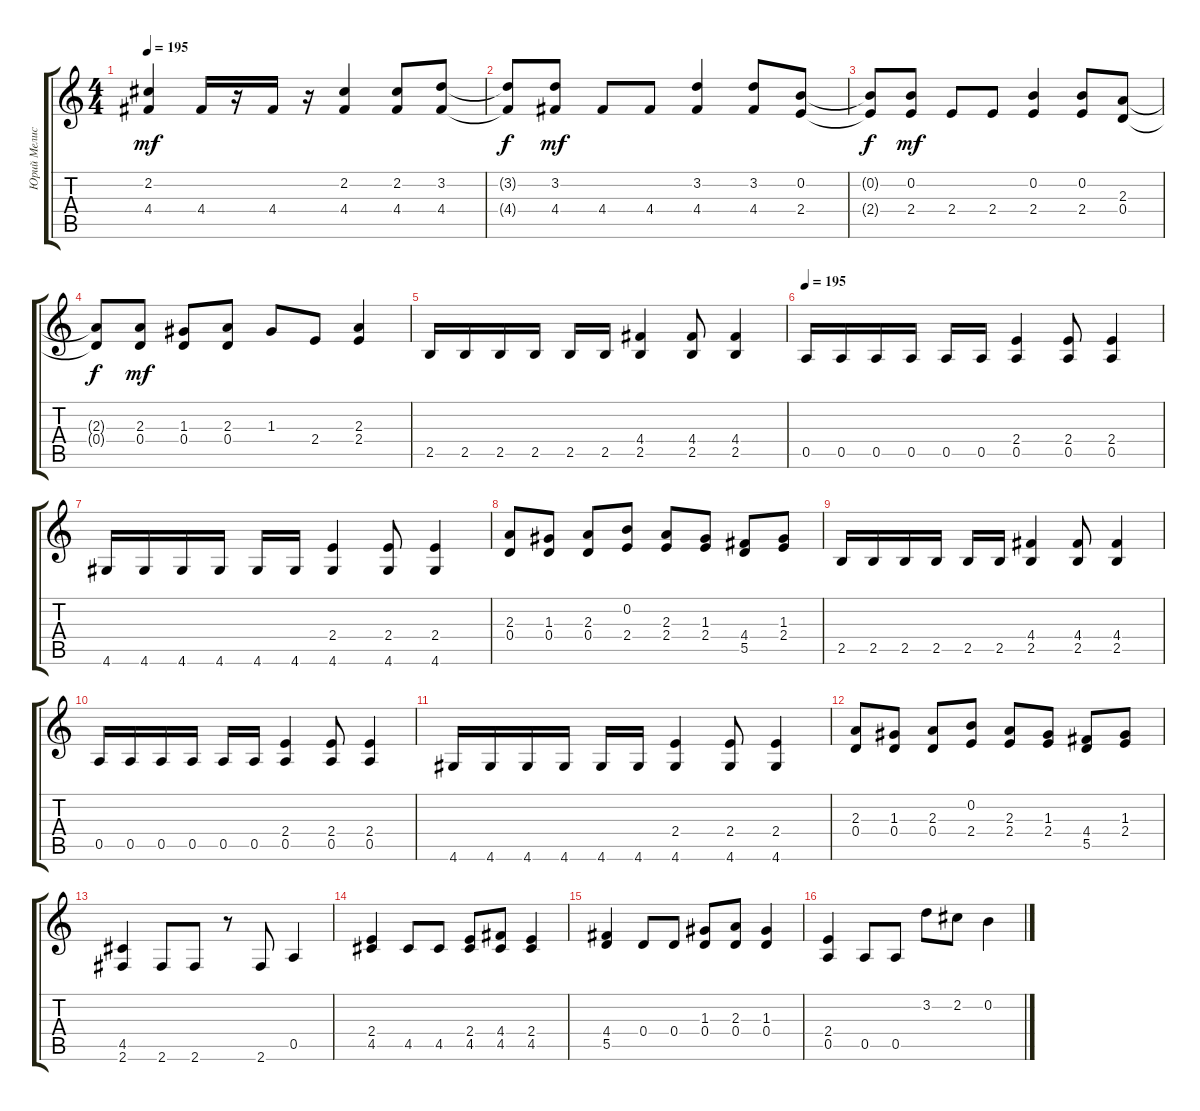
\track ("Юрий Мелисов" "Юрий Мелис") {instrument distortionguitar}
\staff {score tabs}
\tuning (E4 B3 G3 D3 A2 E2) {hide}
\ts (4 4)
\tempo 195
\clef g2
\ks c
(2.2 4.4).4{dy mf} 4.4.16 r.16 4.4.16 r.16 (2.2 4.4).4 (2.2 4.4).8 (3.2 4.4).8 |
(3.2{t} 4.4{t}).8{dy f} (3.2 4.4).8{dy mf} 4.4.8 4.4.8 (3.2 4.4).4 (3.2 4.4).8 (0.2 2.4).8 |
(0.2{t} 2.4{t}).8{dy f} (0.2 2.4).8{dy mf} 2.4.8 2.4.8 (0.2 2.4).4 (0.2 2.4).8 (2.3 0.4).8 |
(2.3{t} 0.4{t}).8{dy f} (2.3 0.4).8{dy mf} (1.3 0.4).8 (2.3 0.4).8 1.3.8 2.4.8 (2.3 2.4).4 |
2.5.16 2.5.16 2.5.16 2.5.16 2.5.16 2.5.16 (4.4 2.5).4 (4.4 2.5).8 (4.4 2.5).4 |
\tempo 195
0.5.16 0.5.16 0.5.16 0.5.16 0.5.16 0.5.16 (2.4 0.5).4 (2.4 0.5).8 (2.4 0.5).4 |
4.6.16 4.6.16 4.6.16 4.6.16 4.6.16 4.6.16 (2.4 4.6).4 (2.4 4.6).8 (2.4 4.6).4 |
(2.3 0.4).8 (1.3 0.4).8 (2.3 0.4).8 (0.2 2.4).8 (2.3 2.4).8 (1.3 2.4).8 (4.4 5.5).8 (1.3 2.4).8 |
2.5.16 2.5.16 2.5.16 2.5.16 2.5.16 2.5.16 (4.4 2.5).4 (4.4 2.5).8 (4.4 2.5).4 |
0.5.16 0.5.16 0.5.16 0.5.16 0.5.16 0.5.16 (2.4 0.5).4 (2.4 0.5).8 (2.4 0.5).4 |
4.6.16 4.6.16 4.6.16 4.6.16 4.6.16 4.6.16 (2.4 4.6).4 (2.4 4.6).8 (2.4 4.6).4 |
(2.3 0.4).8 (1.3 0.4).8 (2.3 0.4).8 (0.2 2.4).8 (2.3 2.4).8 (1.3 2.4).8 (4.4 5.5).8 (1.3 2.4).8 |
(4.5 2.6).4 2.6.8 2.6.8 r.8 2.6.8 0.5.4 |
(2.4 4.5).4 4.5.8 4.5.8 (2.4 4.5).8 (4.4 4.5).8 (2.4 4.5).4 |
(4.4 5.5).4 0.4.8 0.4.8 (1.3 0.4).8 (2.3 0.4).8 (1.3 0.4).4 |
(2.4 0.5).4 0.5.8 0.5.8 3.2.8 2.2.8 0.2.4
